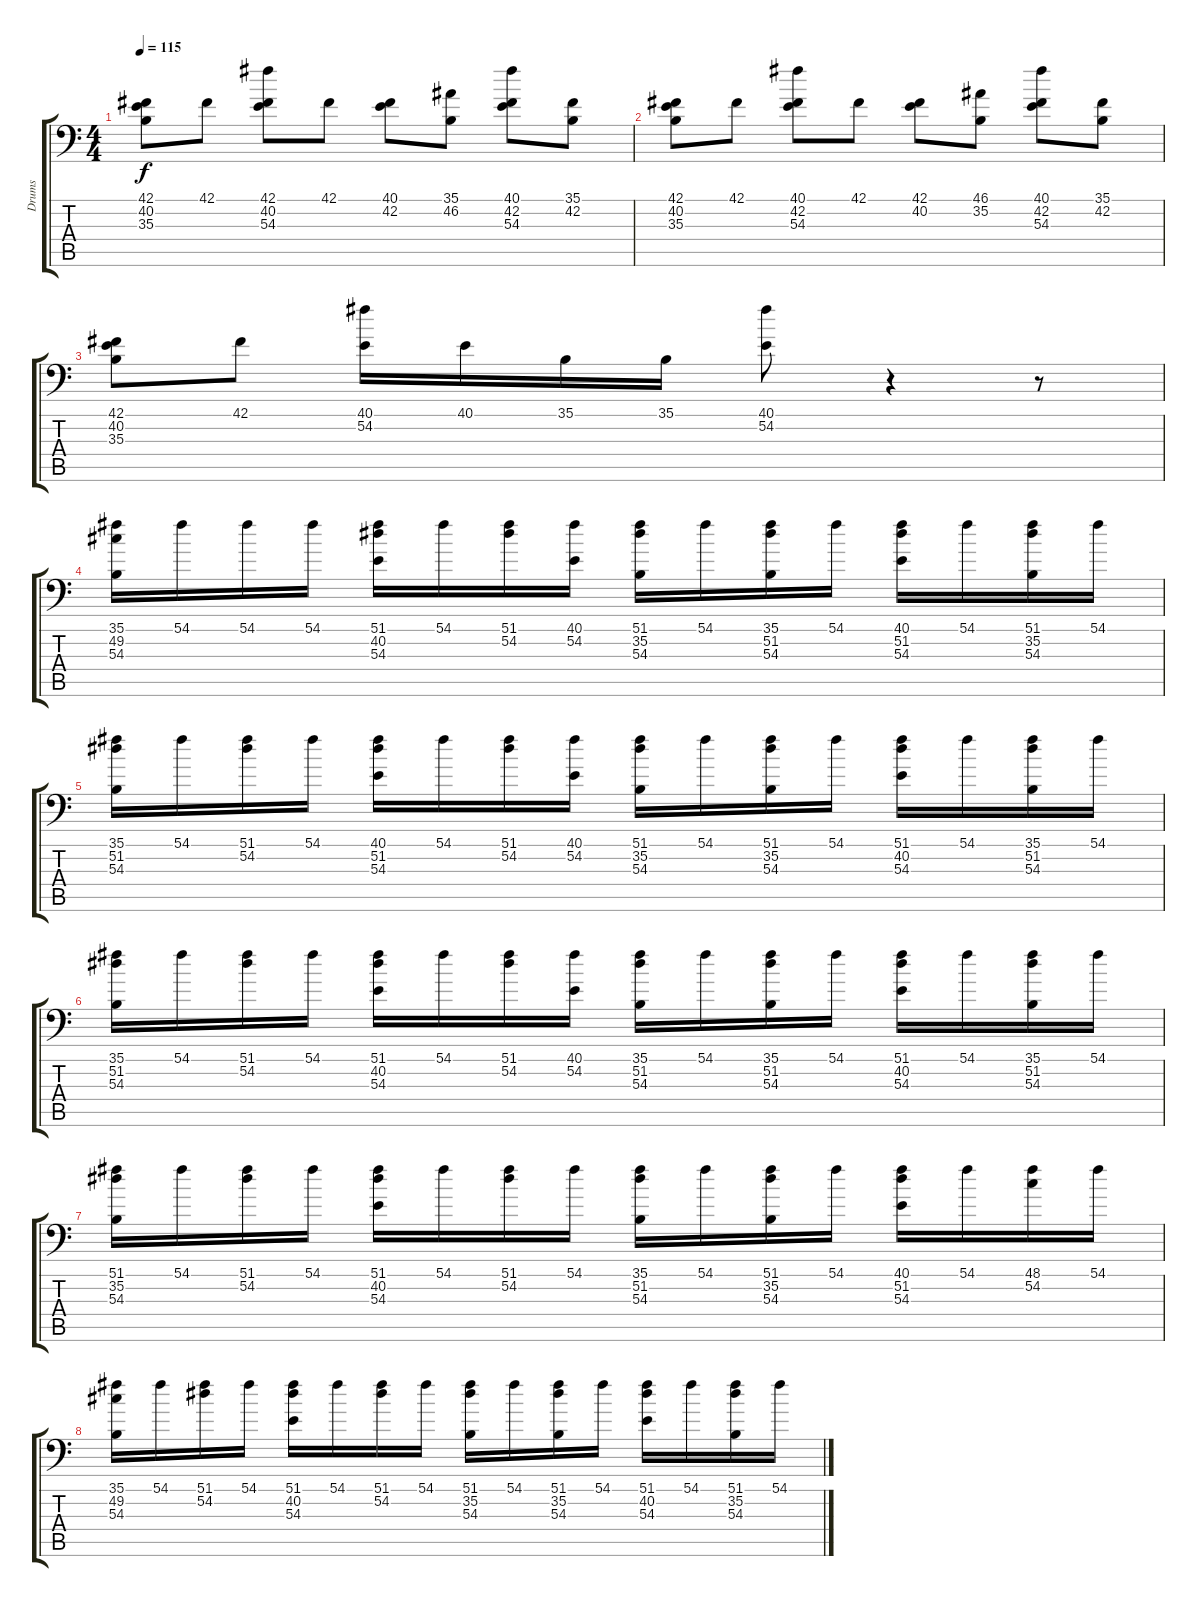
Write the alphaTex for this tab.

\track ("Drums" "Drums") {instrument acousticgrandpiano}
\staff {score tabs}
\tuning (C-1 C-1 C-1 C-1 C-1 C-1) {hide}
\ts (4 4)
\tempo 115
\clef f4
\ks c
(42.1 40.2 35.3).8{dy f} 42.1.8 (42.1 40.2 54.3).8 42.1.8 (40.1 42.2).8 (35.1 46.2).8 (40.1 42.2 54.3).8 (35.1 42.2).8 |
(42.1 40.2 35.3).8 42.1.8 (40.1 42.2 54.3).8 42.1.8 (42.1 40.2).8 (46.1 35.2).8 (40.1 42.2 54.3).8 (35.1 42.2).8 |
(42.1 40.2 35.3).8 42.1.8 (40.1 54.2).16 40.1.16 35.1.16 35.1.16 (40.1 54.2).8 r.4 r.8 |
(35.1 49.2 54.3).16 54.1.16 54.1.16 54.1.16 (51.1 40.2 54.3).16 54.1.16 (51.1 54.2).16 (40.1 54.2).16 (51.1 35.2 54.3).16 54.1.16 (35.1 51.2 54.3).16 54.1.16 (40.1 51.2 54.3).16 54.1.16 (51.1 35.2 54.3).16 54.1.16 |
(35.1 51.2 54.3).16 54.1.16 (51.1 54.2).16 54.1.16 (40.1 51.2 54.3).16 54.1.16 (51.1 54.2).16 (40.1 54.2).16 (51.1 35.2 54.3).16 54.1.16 (51.1 35.2 54.3).16 54.1.16 (51.1 40.2 54.3).16 54.1.16 (35.1 51.2 54.3).16 54.1.16 |
(35.1 51.2 54.3).16 54.1.16 (51.1 54.2).16 54.1.16 (51.1 40.2 54.3).16 54.1.16 (51.1 54.2).16 (40.1 54.2).16 (35.1 51.2 54.3).16 54.1.16 (35.1 51.2 54.3).16 54.1.16 (51.1 40.2 54.3).16 54.1.16 (35.1 51.2 54.3).16 54.1.16 |
(51.1 35.2 54.3).16 54.1.16 (51.1 54.2).16 54.1.16 (51.1 40.2 54.3).16 54.1.16 (51.1 54.2).16 54.1.16 (35.1 51.2 54.3).16 54.1.16 (51.1 35.2 54.3).16 54.1.16 (40.1 51.2 54.3).16 54.1.16 (48.1 54.2).16 54.1.16 |
(35.1 49.2 54.3).16 54.1.16 (51.1 54.2).16 54.1.16 (51.1 40.2 54.3).16 54.1.16 (51.1 54.2).16 54.1.16 (51.1 35.2 54.3).16 54.1.16 (51.1 35.2 54.3).16 54.1.16 (51.1 40.2 54.3).16 54.1.16 (51.1 35.2 54.3).16 54.1.16
